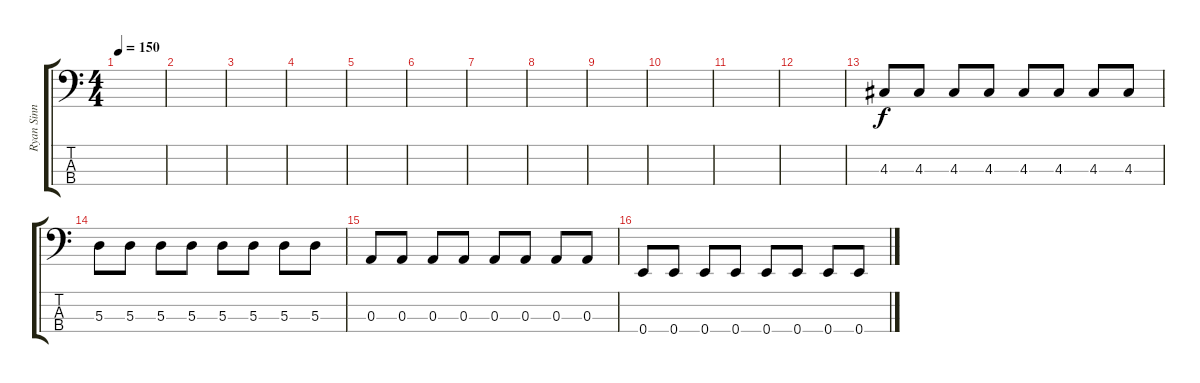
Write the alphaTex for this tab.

\track ("Ryan Sinn - Bass" "Ryan Sinn ") {instrument electricbassfinger}
\staff {score tabs}
\tuning (G2 D2 A1 E1) {hide}
\ts (4 4)
\tempo 150
\clef f4
\ks c
|
|
|
|
|
|
|
|
|
|
|
|
4.3.8 4.3.8 4.3.8 4.3.8 4.3.8 4.3.8 4.3.8 4.3.8 |
5.3.8 5.3.8 5.3.8 5.3.8 5.3.8 5.3.8 5.3.8 5.3.8 |
0.3.8 0.3.8 0.3.8 0.3.8 0.3.8 0.3.8 0.3.8 0.3.8 |
0.4.8 0.4.8 0.4.8 0.4.8 0.4.8 0.4.8 0.4.8 0.4.8
